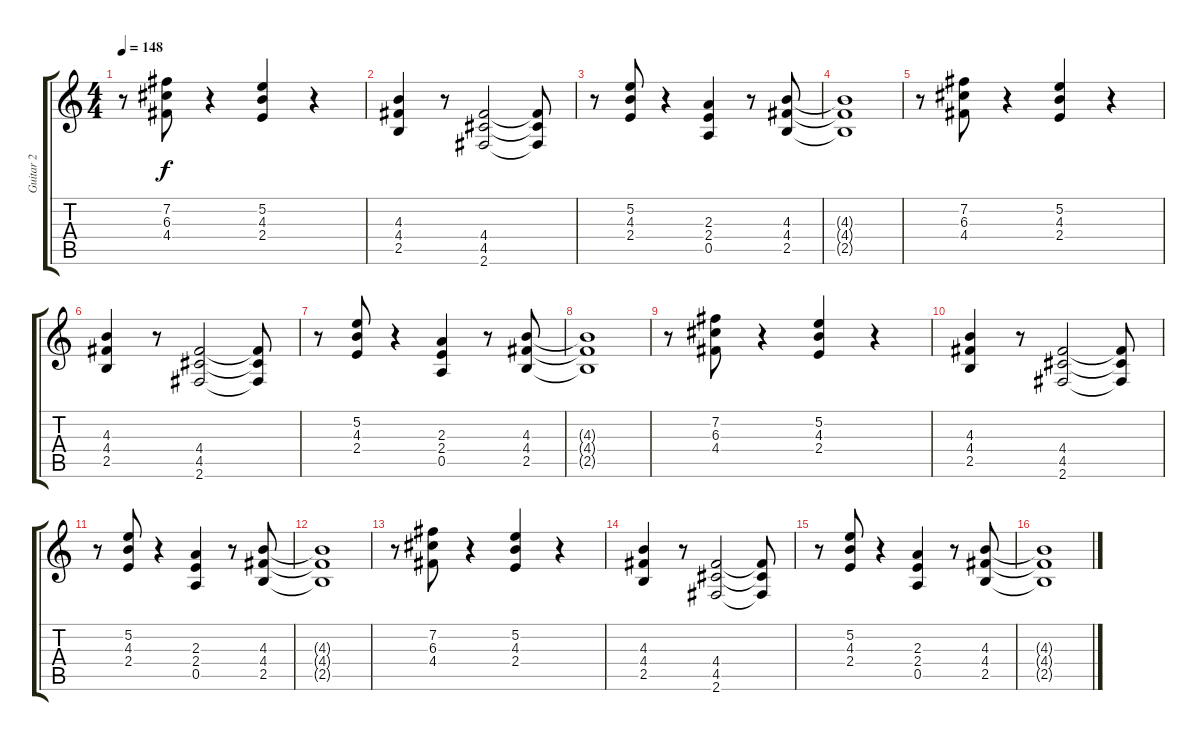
\track ("Guitar 2" "Guitar 2") {instrument distortionguitar}
\staff {score tabs}
\tuning (E4 B3 G3 D3 A2 E2) {hide}
\ts (4 4)
\tempo 148
\clef g2
\ks c
r.8{dy f} (7.2 6.3 4.4).8 r.4 (5.2 4.3 2.4).4 r.4 |
(4.3 4.4 2.5).4 r.8 (4.4 4.5 2.6).2 (4.4{t} 4.5{t} 2.6{t}).8 |
r.8 (5.2 4.3 2.4).8 r.4 (2.3 2.4 0.5).4 r.8 (4.3 4.4 2.5).8 |
(4.3{t} 4.4{t} 2.5{t}).1 |
r.8 (7.2 6.3 4.4).8 r.4 (5.2 4.3 2.4).4 r.4 |
(4.3 4.4 2.5).4 r.8 (4.4 4.5 2.6).2 (4.4{t} 4.5{t} 2.6{t}).8 |
r.8 (5.2 4.3 2.4).8 r.4 (2.3 2.4 0.5).4 r.8 (4.3 4.4 2.5).8 |
(4.3{t} 4.4{t} 2.5{t}).1 |
r.8 (7.2 6.3 4.4).8 r.4 (5.2 4.3 2.4).4 r.4 |
(4.3 4.4 2.5).4 r.8 (4.4 4.5 2.6).2 (4.4{t} 4.5{t} 2.6{t}).8 |
r.8 (5.2 4.3 2.4).8 r.4 (2.3 2.4 0.5).4 r.8 (4.3 4.4 2.5).8 |
(4.3{t} 4.4{t} 2.5{t}).1 |
r.8 (7.2 6.3 4.4).8 r.4 (5.2 4.3 2.4).4 r.4 |
(4.3 4.4 2.5).4 r.8 (4.4 4.5 2.6).2 (4.4{t} 4.5{t} 2.6{t}).8 |
r.8 (5.2 4.3 2.4).8 r.4 (2.3 2.4 0.5).4 r.8 (4.3 4.4 2.5).8 |
(4.3{t} 4.4{t} 2.5{t}).1
